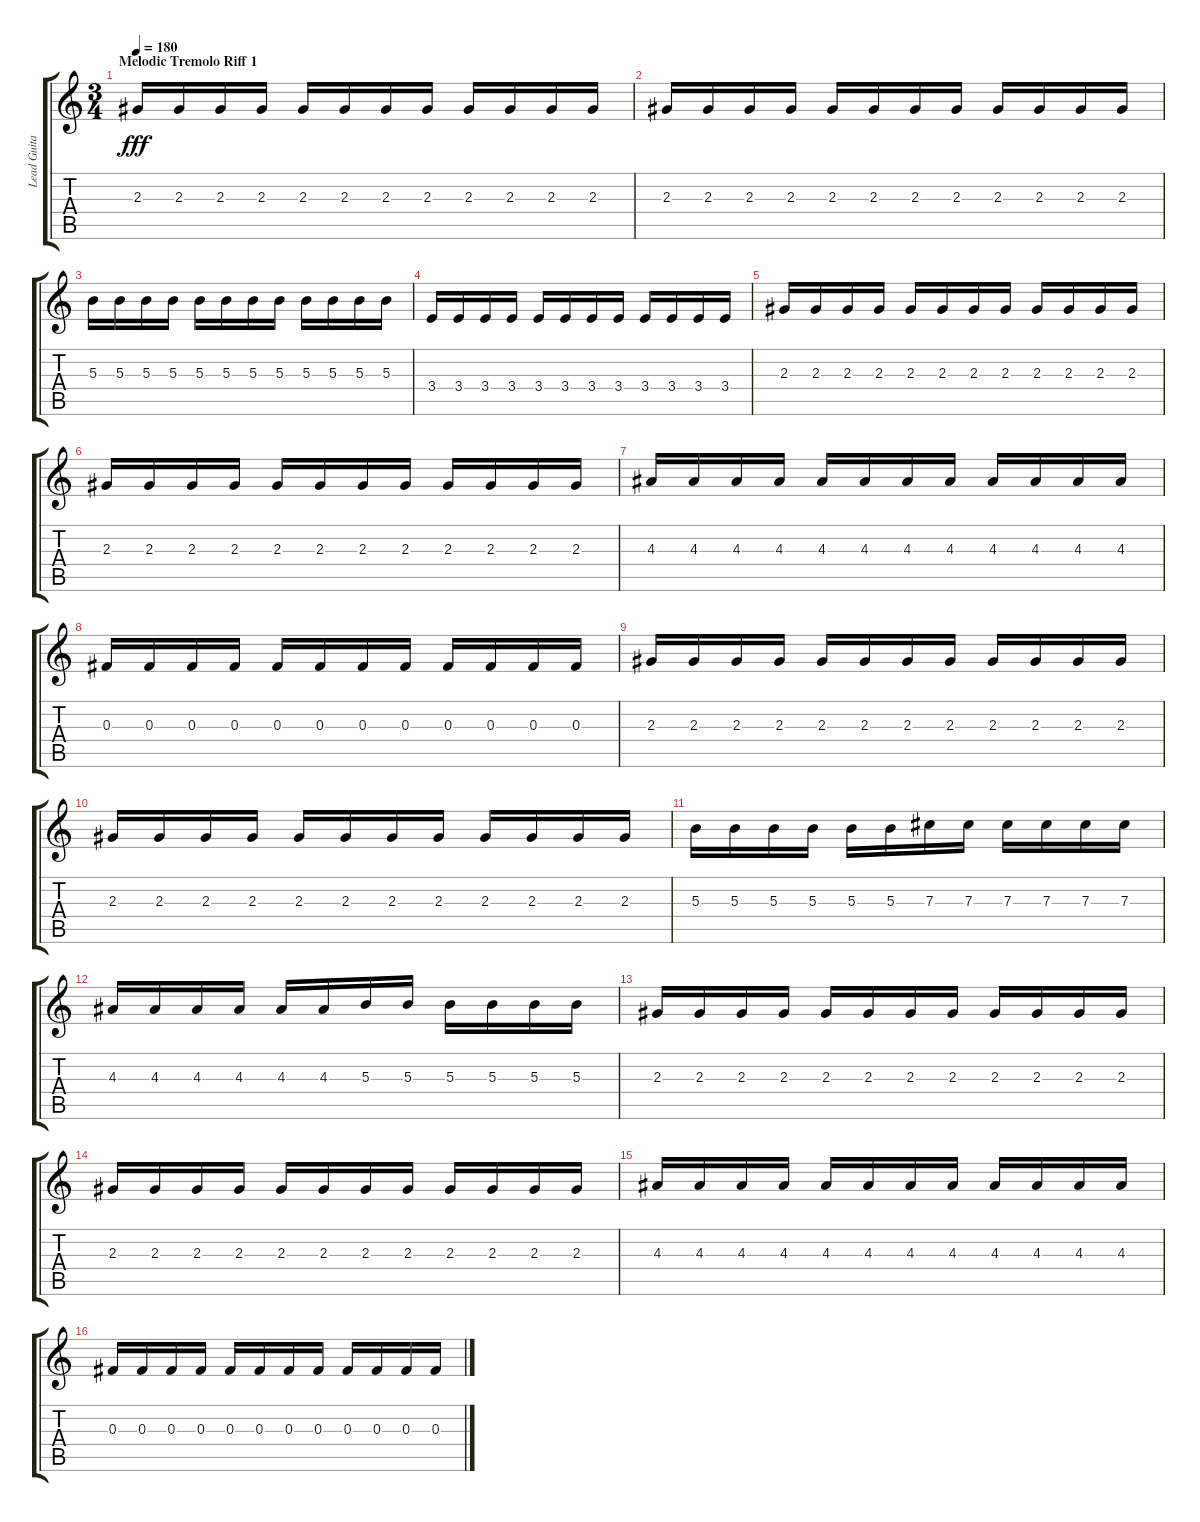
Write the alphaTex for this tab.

\track ("Lead Guitar" "Lead Guita") {instrument distortionguitar}
\staff {score tabs}
\tuning (Eb4 Bb3 Gb3 Db3 Ab2 Eb2) {hide}
\ts (3 4)
\section ("" "Melodic Tremolo Riff 1")
\tempo 180
\clef g2
\ks c
2.3.16{dy fff volume 16} 2.3.16 2.3.16 2.3.16 2.3.16 2.3.16 2.3.16 2.3.16 2.3.16 2.3.16 2.3.16 2.3.16 |
2.3.16 2.3.16 2.3.16 2.3.16 2.3.16 2.3.16 2.3.16 2.3.16 2.3.16 2.3.16 2.3.16 2.3.16 |
5.3.16 5.3.16 5.3.16 5.3.16 5.3.16 5.3.16 5.3.16 5.3.16 5.3.16 5.3.16 5.3.16 5.3.16 |
3.4.16 3.4.16 3.4.16 3.4.16 3.4.16 3.4.16 3.4.16 3.4.16 3.4.16 3.4.16 3.4.16 3.4.16 |
2.3.16 2.3.16 2.3.16 2.3.16 2.3.16 2.3.16 2.3.16 2.3.16 2.3.16 2.3.16 2.3.16 2.3.16 |
2.3.16 2.3.16 2.3.16 2.3.16 2.3.16 2.3.16 2.3.16 2.3.16 2.3.16 2.3.16 2.3.16 2.3.16 |
4.3.16 4.3.16 4.3.16 4.3.16 4.3.16 4.3.16 4.3.16 4.3.16 4.3.16 4.3.16 4.3.16 4.3.16 |
0.3.16 0.3.16 0.3.16 0.3.16 0.3.16 0.3.16 0.3.16 0.3.16 0.3.16 0.3.16 0.3.16 0.3.16 |
2.3.16 2.3.16 2.3.16 2.3.16 2.3.16 2.3.16 2.3.16 2.3.16 2.3.16 2.3.16 2.3.16 2.3.16 |
2.3.16 2.3.16 2.3.16 2.3.16 2.3.16 2.3.16 2.3.16 2.3.16 2.3.16 2.3.16 2.3.16 2.3.16 |
5.3.16 5.3.16 5.3.16 5.3.16 5.3.16 5.3.16 7.3.16 7.3.16 7.3.16 7.3.16 7.3.16 7.3.16 |
4.3.16 4.3.16 4.3.16 4.3.16 4.3.16 4.3.16 5.3.16 5.3.16 5.3.16 5.3.16 5.3.16 5.3.16 |
2.3.16 2.3.16 2.3.16 2.3.16 2.3.16 2.3.16 2.3.16 2.3.16 2.3.16 2.3.16 2.3.16 2.3.16 |
2.3.16 2.3.16 2.3.16 2.3.16 2.3.16 2.3.16 2.3.16 2.3.16 2.3.16 2.3.16 2.3.16 2.3.16 |
4.3.16 4.3.16 4.3.16 4.3.16 4.3.16 4.3.16 4.3.16 4.3.16 4.3.16 4.3.16 4.3.16 4.3.16 |
0.3.16 0.3.16 0.3.16 0.3.16 0.3.16 0.3.16 0.3.16 0.3.16 0.3.16 0.3.16 0.3.16 0.3.16
